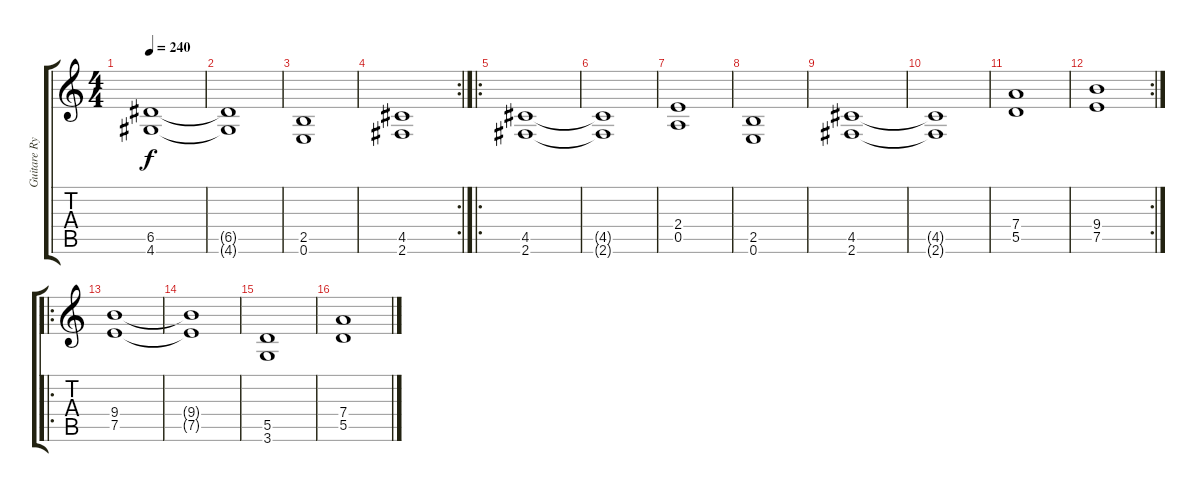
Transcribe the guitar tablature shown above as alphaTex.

\track ("Guitare Rythme" "Guitare Ry") {instrument overdrivenguitar}
\staff {score tabs}
\tuning (E4 B3 G3 D3 A2 E2) {hide}
\ts (4 4)
\tempo 240
\clef g2
\ks c
(6.5 4.6).1{dy f} |
(6.5{t} 4.6{t}).1 |
(2.5 0.6).1 |
\rc 2
(4.5 2.6).1 |
\ro
(4.5 2.6).1 |
(4.5{t} 2.6{t}).1 |
(2.4 0.5).1 |
(2.5 0.6).1 |
(4.5 2.6).1 |
(4.5{t} 2.6{t}).1 |
(7.4 5.5).1 |
\rc 2
(9.4 7.5).1 |
\ro
(9.4 7.5).1 |
(9.4{t} 7.5{t}).1 |
(5.5 3.6).1 |
(7.4 5.5).1
